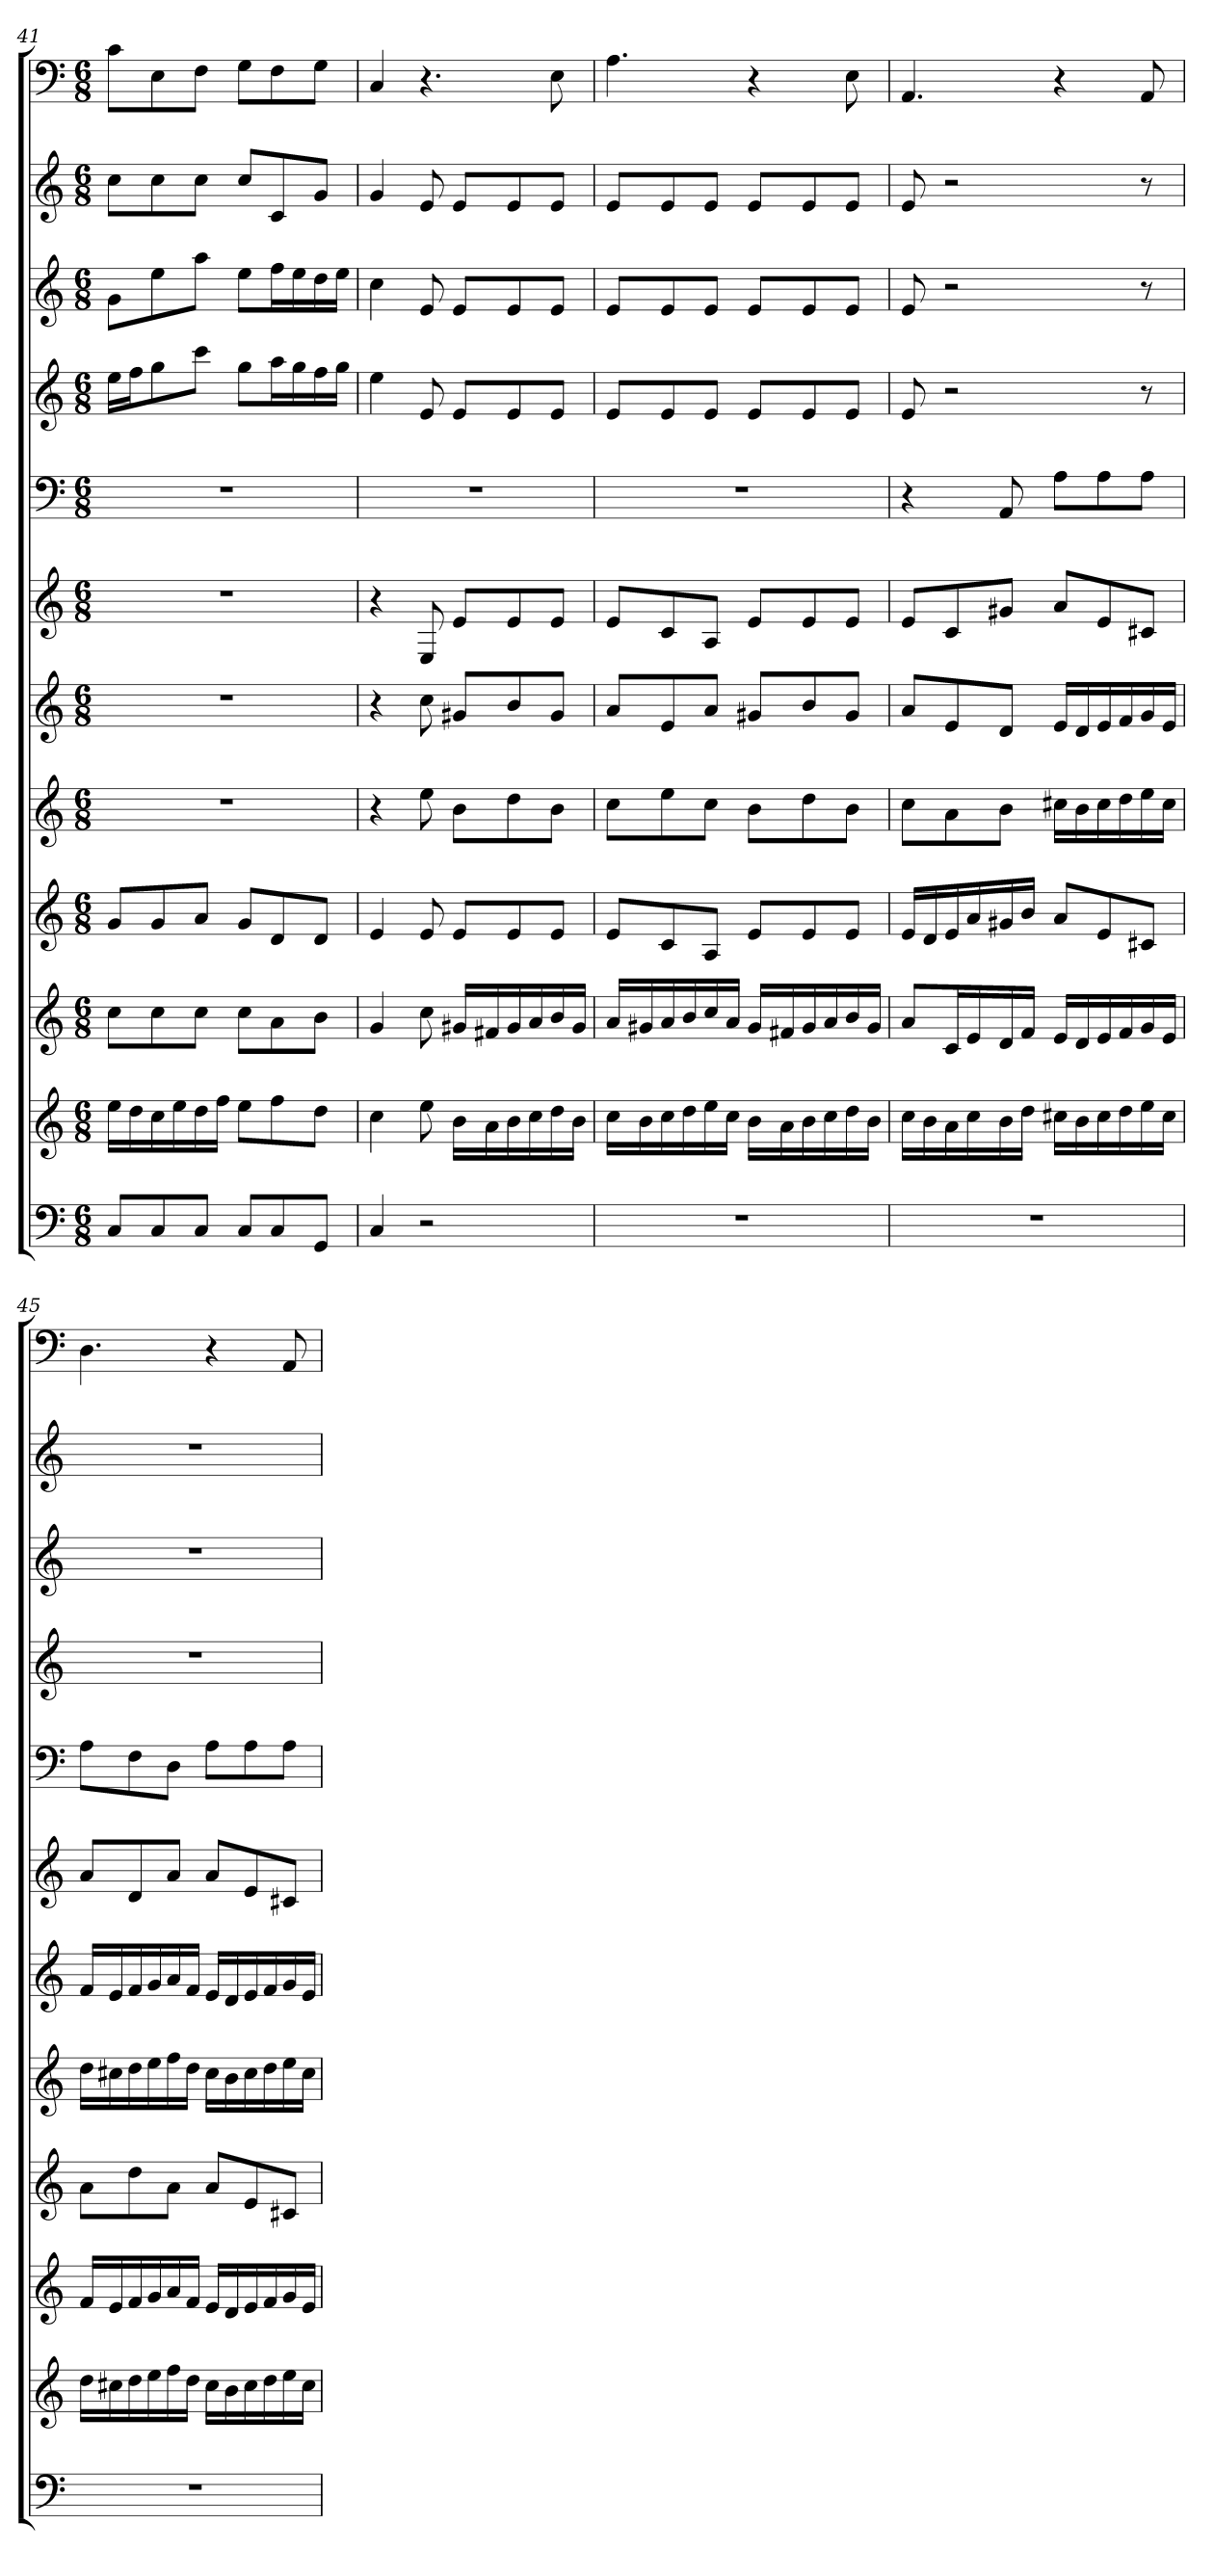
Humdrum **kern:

**kern	**kern	**kern	**kern	**kern	**kern	**kern	**kern	**kern	**kern	**kern	**kern
*part12	*part11	*part10	*part9	*part8	*part7	*part6	*part5	*part4	*part3	*part2	*part1
*staff12	*staff11	*staff10	*staff9	*staff8	*staff7	*staff6	*staff5	*staff4	*staff3	*staff2	*staff1
*k[]	*k[]	*k[]	*k[]	*k[]	*k[]	*k[]	*k[]	*k[]	*k[]	*k[]	*k[]
*C:	*C:	*C:	*C:	*C:	*C:	*C:	*C:	*C:	*C:	*C:	*C:
*M6/8	*M6/8	*M6/8	*M6/8	*M6/8	*M6/8	*M6/8	*M6/8	*M6/8	*M6/8	*M6/8	*M6/8
=41	=41	=41	=41	=41	=41	=41	=41	=41	=41	=41	=41
8CL	16eeLL	8ccL	8gL	2.r	2.r	2.r	2.r	16eeLL	8gL	8ccL	8cL
.	16dd	.	.	.	.	.	.	16ffJ	.	.	.
8C	16cc	8cc	8g	.	.	.	.	8gg	8ee	8cc	8E
.	16ee	.	.	.	.	.	.	.	.	.	.
8CJ	16dd	8ccJ	8aJ	.	.	.	.	8cccJ	8aaJ	8ccJ	8FJ
.	16ffJJ	.	.	.	.	.	.	.	.	.	.
8CL	8eeL	8ccL	8gL	.	.	.	.	8ggL	8eeL	8ccL	8GL
8C	8ff	8a	8d	.	.	.	.	16aaL	16ffL	8c	8F
.	.	.	.	.	.	.	.	16gg	16ee	.	.
8GGJ	8ddJ	8bJ	8dJ	.	.	.	.	16ff	16dd	8gJ	8GJ
.	.	.	.	.	.	.	.	16ggJJ	16eeJJ	.	.
=42	=42	=42	=42	=42	=42	=42	=42	=42	=42	=42	=42
4C	4cc	4g	4e	4r	4r	4r	2.r	4ee	4cc	4g	4C
2r	8ee	8cc	8e	8ee	8cc	8E	.	8e	8e	8e	4.r
.	16bLL	16g#XLL	8eL	8bL	8g#XL	8eL	.	8eL	8eL	8eL	.
.	16a	16f#X	.	.	.	.	.	.	.	.	.
.	16b	16g#	8e	8dd	8b	8e	.	8e	8e	8e	.
.	16cc	16a	.	.	.	.	.	.	.	.	.
.	16dd	16b	8eJ	8bJ	8g#J	8eJ	.	8eJ	8eJ	8eJ	8E
.	16bJJ	16g#JJ	.	.	.	.	.	.	.	.	.
=43	=43	=43	=43	=43	=43	=43	=43	=43	=43	=43	=43
2.r	16ccLL	16aLL	8eL	8ccL	8aL	8eL	2.r	8eL	8eL	8eL	4.A
.	16b	16g#X	.	.	.	.	.	.	.	.	.
.	16cc	16a	8c	8ee	8e	8c	.	8e	8e	8e	.
.	16dd	16b	.	.	.	.	.	.	.	.	.
.	16ee	16cc	8AJ	8ccJ	8aJ	8AJ	.	8eJ	8eJ	8eJ	.
.	16ccJJ	16aJJ	.	.	.	.	.	.	.	.	.
.	16bLL	16g#LL	8eL	8bL	8g#XL	8eL	.	8eL	8eL	8eL	4r
.	16a	16f#X	.	.	.	.	.	.	.	.	.
.	16b	16g#	8e	8dd	8b	8e	.	8e	8e	8e	.
.	16cc	16a	.	.	.	.	.	.	.	.	.
.	16dd	16b	8eJ	8bJ	8g#J	8eJ	.	8eJ	8eJ	8eJ	8E
.	16bJJ	16g#JJ	.	.	.	.	.	.	.	.	.
=44	=44	=44	=44	=44	=44	=44	=44	=44	=44	=44	=44
2.r	16ccLL	8aL	16eLL	8ccL	8aL	8eL	4r	8e	8e	8e	4.AA
.	16b	.	16d	.	.	.	.	.	.	.	.
.	16a	16cL	16e	8a	8e	8c	.	2r	2r	2r	.
.	16cc	16e	16a	.	.	.	.	.	.	.	.
.	16b	16d	16g#X	8bJ	8dJ	8g#XJ	8AA	.	.	.	.
.	16ddJJ	16fJJ	16bJJ	.	.	.	.	.	.	.	.
.	16cc#XLL	16eLL	8aL	16cc#XLL	16eLL	8aL	8AL	.	.	.	4r
.	16b	16d	.	16b	16d	.	.	.	.	.	.
.	16cc#	16e	8e	16cc#	16e	8e	8A	.	.	.	.
.	16dd	16f	.	16dd	16f	.	.	.	.	.	.
.	16ee	16g	8c#XJ	16ee	16g	8c#XJ	8AJ	8r	8r	8r	8AA
.	16cc#JJ	16eJJ	.	16cc#JJ	16eJJ	.	.	.	.	.	.
=45	=45	=45	=45	=45	=45	=45	=45	=45	=45	=45	=45
2.r	16ddLL	16fLL	8aL	16ddLL	16fLL	8aL	8AL	2.r	2.r	2.r	4.D
.	16cc#X	16e	.	16cc#X	16e	.	.	.	.	.	.
.	16dd	16f	8dd	16dd	16f	8d	8F	.	.	.	.
.	16ee	16g	.	16ee	16g	.	.	.	.	.	.
.	16ff	16a	8aJ	16ff	16a	8aJ	8DJ	.	.	.	.
.	16ddJJ	16fJJ	.	16ddJJ	16fJJ	.	.	.	.	.	.
.	16cc#LL	16eLL	8aL	16cc#LL	16eLL	8aL	8AL	.	.	.	4r
.	16b	16d	.	16b	16d	.	.	.	.	.	.
.	16cc#	16e	8e	16cc#	16e	8e	8A	.	.	.	.
.	16dd	16f	.	16dd	16f	.	.	.	.	.	.
.	16ee	16g	8c#XJ	16ee	16g	8c#XJ	8AJ	.	.	.	8AA
.	16cc#JJ	16eJJ	.	16cc#JJ	16eJJ	.	.	.	.	.	.
=	=	=	=	=	=	=	=	=	=	=	=
*-	*-	*-	*-	*-	*-	*-	*-	*-	*-	*-	*-
